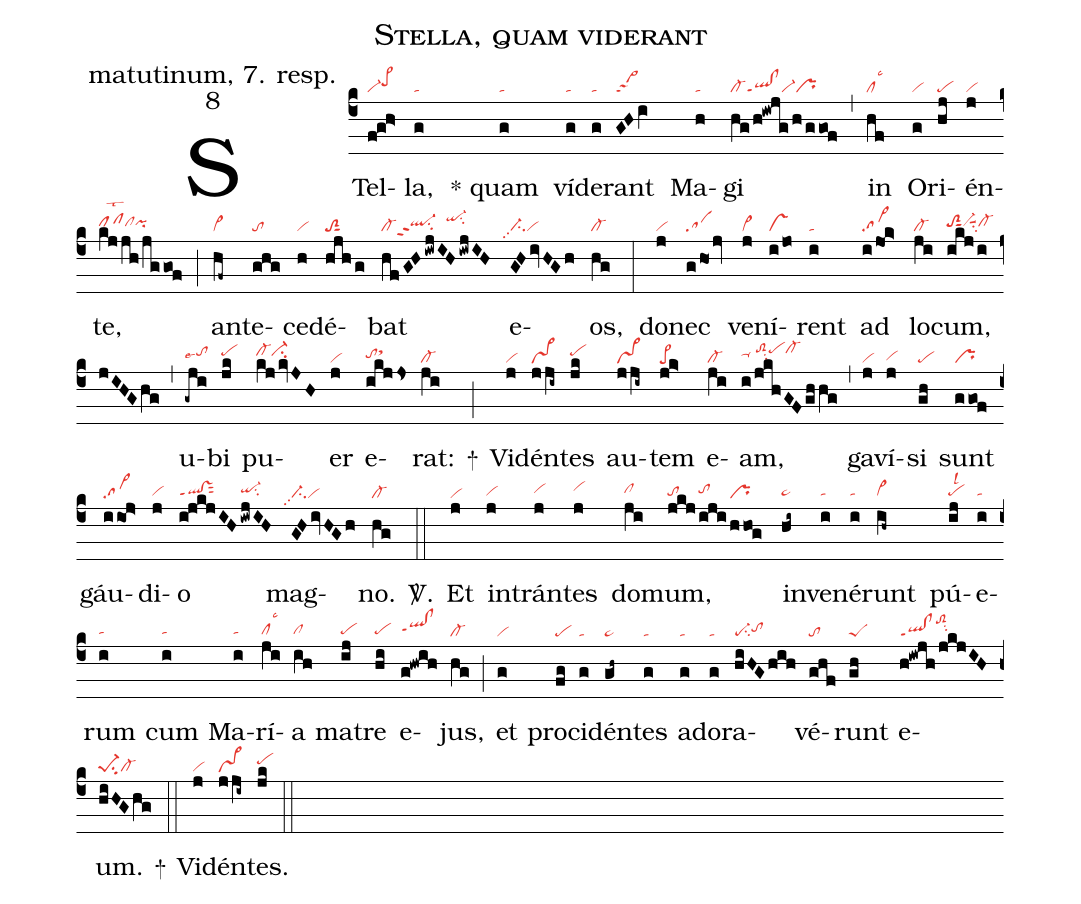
name: Stella, quam viderant;
office-part: matutinum, 7. resp.;
mode: 8;
nabc-lines: 1;
%%
(c4)
STel(fgh>|vi-pe>hi)la,(g|ta) * {quam}(g|ta) ví(g|ta)de(g|ta)rant(GHiV|sa>2) Ma(h|ta)gi(hg/h!iwjg/h/ggof|cl-ql!clppt1vi-pr) (,)
in(hf|cllsc3) O(g|vi)ri(hj|pe)én(j|vi)te,(kjjh/jggof|pfhhlst2clhhpihh) (;)
an(hf~|vi>)te(ghg|to)ce(h|vi)dé(hjhg|toS2sut1)bat(hfGH/iwjIH/iwjIH|cl-ql-hhppt2su2qi-hjsu2) e(GHivHGh|ci-pp2vi)os,(hg|cl-) (:)
do(j|vi)nec(ghojv|sa) ve(j|vi>)ní(ijo|vs)rent(i|ta) ad(ijok>|sa>) lo(ji|cl-)cum,(ikji/jIHGhg|toS2hhsut1vi-hhsuu1su2cl-hh) (,)
u(-gji|tohilse7)bi(jk|pehi) pu(kj/KvJH|cl-hici-hi)er(j|vi) e(ikjjs|tohhsthj)rat:(ji|cl-) +(;)
Vi(j|vi)dén(jji~|vs>)tes(jk|pehi) au(jji~|vs>)tem(jk>|pe>) e(ji|cl-)am,(i/jkhGFgh/hg|ta-hi/toS2hjsu2pehjcl-hj) (,)
ga(j|vi)ví(j|vihg)si(gh|pe) sunt(ggof|pr) gáu(iioj>|sa>)di(j|vihg)o(i!jkjIH/|qlhg!vshgppt1sut2|iwjIH|qi-hhsu2) mag(GHivHGh|ci-pp2vi)no.(hg|cl-) <sp>V/</sp>.(::)
Et(j|vi) in(j|vihg)trán(j|vihh)tes(j|vihi) do(ji|clhh)mum,(jkj/|tohg|iji/|tohh|hhog|pr) in(hi~|ta>hg)ve(i|tahg)né(i|tahg)runt(ih~|vi>hg)
pú(ij|pehglsl2)e(i|tahg)rum(i|tahg) cum(i|tahg) Ma(i|tahg)rí(ji|clhglsc3)a(ih|clhg) mat(ij|pehg)re(hi|pehg) e(g!hwih|qlhh!clhhppt1)jus,(hg|cl-) (;)
et(g|vi) pro(fg|pe)ci(g|ta)dén(gh~|ta>)tes(g|ta) ad(g|ta)o(g|ta)ra(hiHGhih|pe-su2tohh)vé(ghf|to)runt(gh|peS) e(h!iwjh/jkjIH|ql!clppt1toS2hksu2)um.(hiHGhg|pe-1su2cl-) +(::)
Vi(j|vi)dén(jji~|vs>)tes.(jk|pehi) (::)
